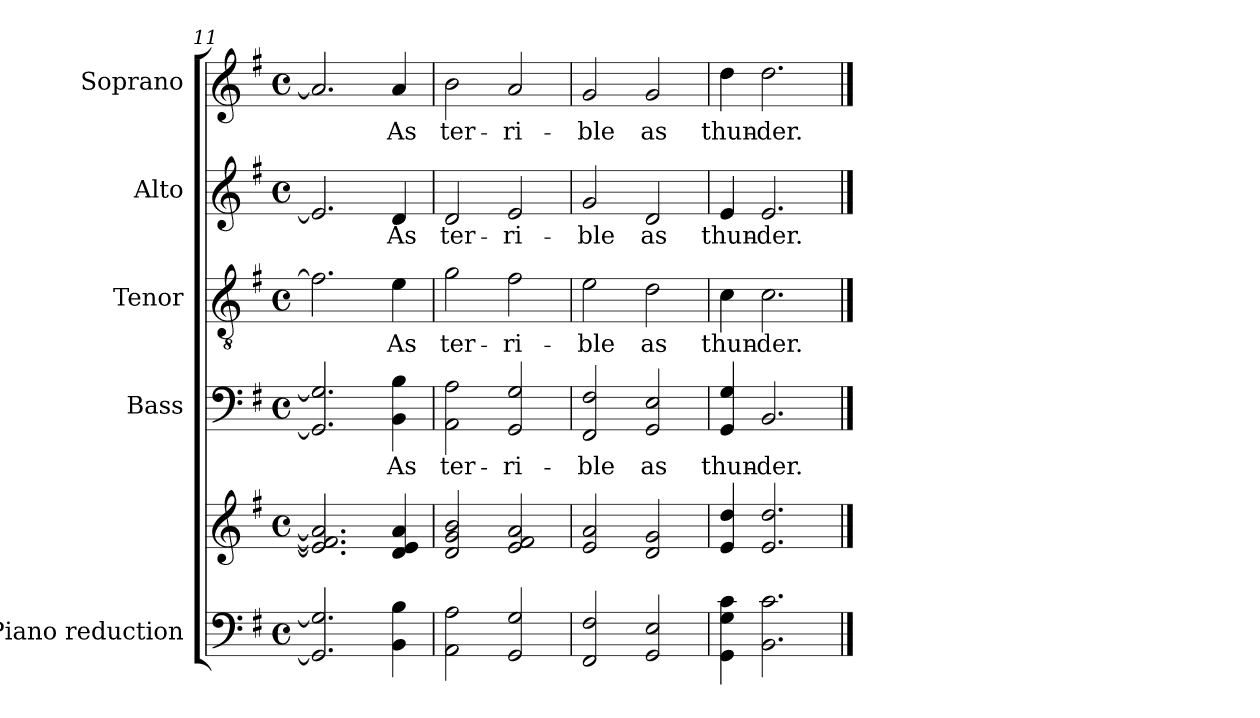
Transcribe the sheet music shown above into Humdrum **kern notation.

**kern	**kern	**kern	**text	**kern	**text	**kern	**text	**kern	**text
*part5	*part5	*part4	*part4	*part3	*part3	*part2	*part2	*part1	*part1
*staff6	*staff5	*staff4	*staff4	*staff3	*staff3	*staff2	*staff2	*staff1	*staff1
*I"Piano reduction	*	*I"Bass	*	*I"Tenor	*	*I"Alto	*	*I"Soprano	*
*I'Pno.	*	*I'B.	*	*I'T.	*	*I'A.	*	*I'S.	*
*clefF4	*clefG2	*clefF4	*	*clefGv2	*	*clefG2	*	*clefG2	*
*	*	*	*	*ITrd7c12	*	*	*	*	*
*k[f#]	*k[f#]	*k[f#]	*	*k[f#]	*	*k[f#]	*	*k[f#]	*
*G:	*G:	*G:	*	*G:	*	*G:	*	*G:	*
*M4/4	*M4/4	*M4/4	*	*M4/4	*	*M4/4	*	*M4/4	*
*met(c)	*met(c)	*met(c)	*	*met(c)	*	*met(c)	*	*met(c)	*
=11	=11	=11	=11	=11	=11	=11	=11	=11	=11
2.GGi/] 2.Gi]	2.ei/] 2.f#i] 2.ai]	2.GGi/] 2.Gi]	.	2.F#i\]	.	2.ei/]	.	2.ai/]	.
!	!	!	!LO:LY:b:color=#000000	!	!	!	!	!	!
!	!	!	!	!	!LO:LY:b:color=#000000	!	!	!	!
!	!	!	!	!	!	!	!LO:LY:b:color=#000000	!	!
!	!	!	!	!	!	!	!	!	!LO:LY:b:color=#000000
4BBi\ 4Bi	4di/ 4ei 4ai	4BBi\ 4Bi	As	4Ei\	As	4di/	As	4ai/	As
=12	=12	=12	=12	=12	=12	=12	=12	=12	=12
!	!	!	!LO:LY:b:color=#000000	!	!	!	!	!	!
!	!	!	!	!	!LO:LY:b:color=#000000	!	!	!	!
!	!	!	!	!	!	!	!LO:LY:b:color=#000000	!	!
!	!	!	!	!	!	!	!	!	!LO:LY:b:color=#000000
2AAi\ 2Ai	2di/ 2gi 2bi	2AAi\ 2Ai	ter-	2Gi\	ter-	2di/	ter-	2bi\	ter-
!	!	!	!LO:LY:b:color=#000000	!	!	!	!	!	!
!	!	!	!	!	!LO:LY:b:color=#000000	!	!	!	!
!	!	!	!	!	!	!	!LO:LY:b:color=#000000	!	!
!	!	!	!	!	!	!	!	!	!LO:LY:b:color=#000000
2GGi/ 2Gi	2ei/ 2f#i 2ai	2GGi/ 2Gi	-ri-	2F#i\	-ri-	2ei/	-ri-	2ai/	-ri-
=13	=13	=13	=13	=13	=13	=13	=13	=13	=13
!	!	!	!LO:LY:b:color=#000000	!	!	!	!	!	!
!	!	!	!	!	!LO:LY:b:color=#000000	!	!	!	!
!	!	!	!	!	!	!	!LO:LY:b:color=#000000	!	!
!	!	!	!	!	!	!	!	!	!LO:LY:b:color=#000000
2FF#i/ 2F#i	2ei/ 2ai	2FF#i/ 2F#i	-ble	2Ei\	-ble	2gi/	-ble	2gi/	-ble
!	!	!	!LO:LY:b:color=#000000	!	!	!	!	!	!
!	!	!	!	!	!LO:LY:b:color=#000000	!	!	!	!
!	!	!	!	!	!	!	!LO:LY:b:color=#000000	!	!
!	!	!	!	!	!	!	!	!	!LO:LY:b:color=#000000
2GGi/ 2Ei	2di/ 2gi	2GGi/ 2Ei	as	2Di\	as	2di/	as	2gi/	as
=14	=14	=14	=14	=14	=14	=14	=14	=14	=14
!	!	!	!LO:LY:b:color=#000000	!	!	!	!	!	!
!	!	!	!	!	!LO:LY:b:color=#000000	!	!	!	!
!	!	!	!	!	!	!	!LO:LY:b:color=#000000	!	!
!	!	!	!	!	!	!	!	!	!LO:LY:b:color=#000000
4GGi\ 4Gi 4ci	4ei/ 4ddi	4GGi/ 4Gi	thun-	4Ci\	thun-	4ei/	thun-	4ddi\	thun-
!	!	!	!LO:LY:b:color=#000000	!	!	!	!	!	!
!	!	!	!	!	!LO:LY:b:color=#000000	!	!	!	!
!	!	!	!	!	!	!	!LO:LY:b:color=#000000	!	!
!	!	!	!	!	!	!	!	!	!LO:LY:b:color=#000000
2.BBi\ 2.ci	2.ei/ 2.ddi	2.BBi/	-der.	2.Ci\	-der.	2.ei/	-der.	2.ddi\	-der.
==	==	==	==	==	==	==	==	==	==
*-	*-	*-	*-	*-	*-	*-	*-	*-	*-
